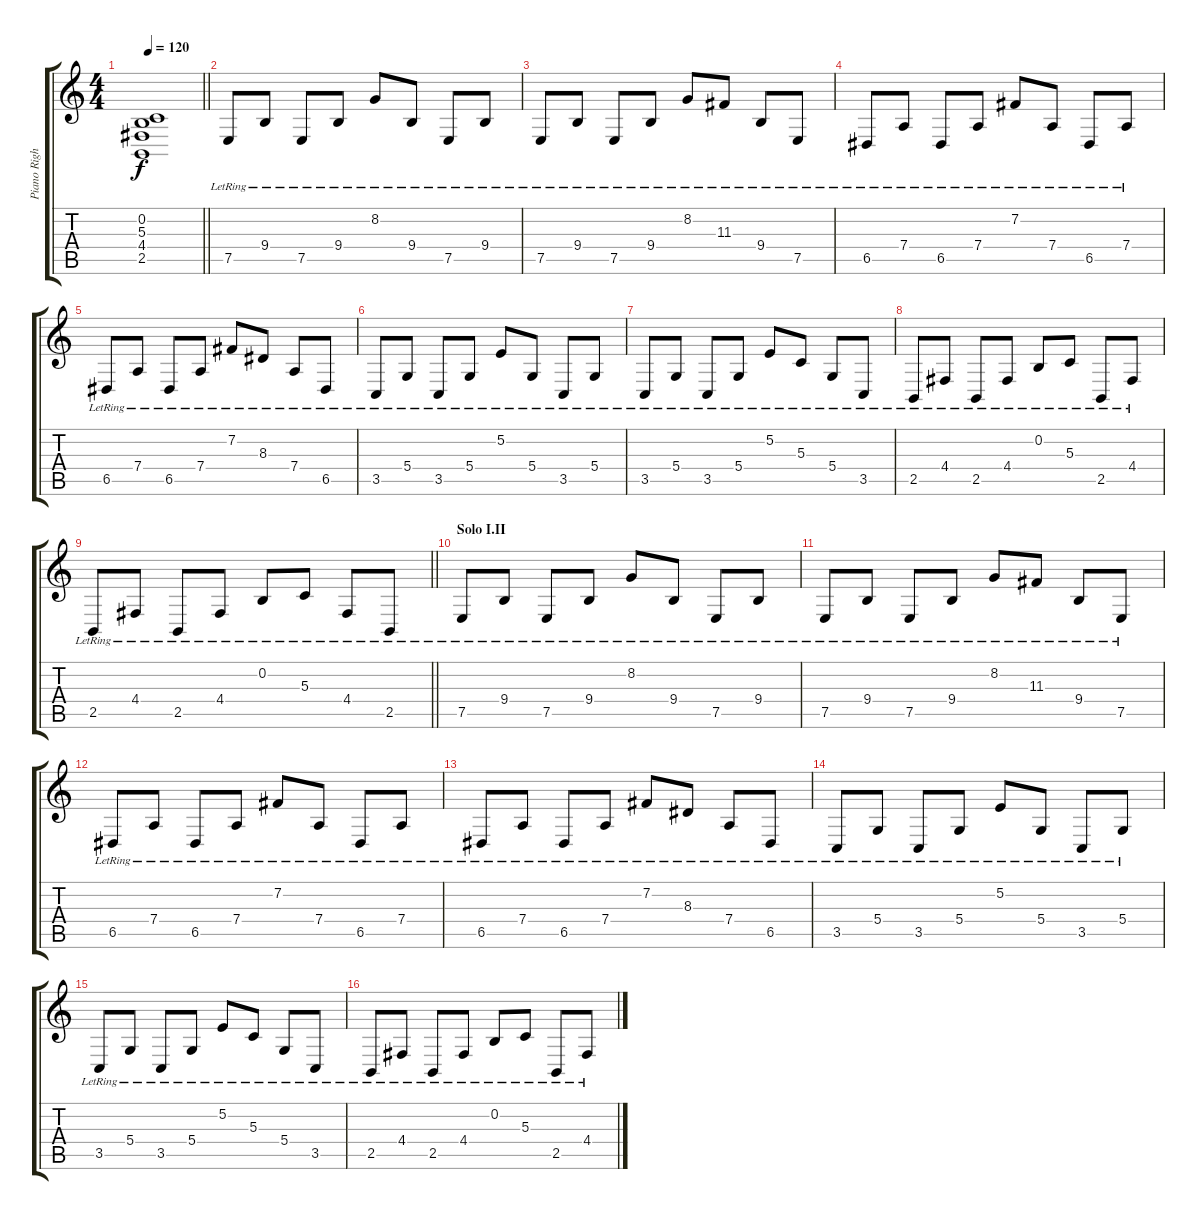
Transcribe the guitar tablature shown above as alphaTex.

\track ("Piano Right Standard" "Piano Righ") {instrument acousticgrandpiano}
\staff {score tabs}
\tuning (E4 B3 G3 D3 A2 E2) {hide}
\ts (4 4)
\tempo 120
\clef g2
\barLineRight lightlight
\ks c
(0.2{t} 5.3{t} 4.4{t} 2.5{t}).1{dy f} |
\section ("" "")
7.5{lr}.8 9.4{lr}.8 7.5{lr}.8 9.4{lr}.8 8.2{lr}.8 9.4{lr}.8 7.5{lr}.8 9.4{lr}.8 |
7.5{lr}.8 9.4{lr}.8 7.5{lr}.8 9.4{lr}.8 8.2{lr}.8 11.3{lr}.8 9.4{lr}.8 7.5{lr}.8 |
6.5{lr}.8 7.4{lr}.8 6.5{lr}.8 7.4{lr}.8 7.2{lr}.8 7.4{lr}.8 6.5{lr}.8 7.4{lr}.8 |
6.5{lr}.8 7.4{lr}.8 6.5{lr}.8 7.4{lr}.8 7.2{lr}.8 8.3{lr}.8 7.4{lr}.8 6.5{lr}.8 |
3.5{lr}.8 5.4{lr}.8 3.5{lr}.8 5.4{lr}.8 5.2{lr}.8 5.4{lr}.8 3.5{lr}.8 5.4{lr}.8 |
3.5{lr}.8 5.4{lr}.8 3.5{lr}.8 5.4{lr}.8 5.2{lr}.8 5.3{lr}.8 5.4{lr}.8 3.5{lr}.8 |
2.5{lr}.8 4.4{lr}.8 2.5{lr}.8 4.4{lr}.8 0.2{lr}.8 5.3{lr}.8 2.5{lr}.8 4.4{lr}.8 |
\barLineRight lightlight
2.5{lr}.8 4.4{lr}.8 2.5{lr}.8 4.4{lr}.8 0.2{lr}.8 5.3{lr}.8 4.4{lr}.8 2.5{lr}.8 |
\section ("" "Solo I.II")
7.5{lr}.8 9.4{lr}.8 7.5{lr}.8 9.4{lr}.8 8.2{lr}.8 9.4{lr}.8 7.5{lr}.8 9.4{lr}.8 |
7.5{lr}.8 9.4{lr}.8 7.5{lr}.8 9.4{lr}.8 8.2{lr}.8 11.3{lr}.8 9.4{lr}.8 7.5{lr}.8 |
6.5{lr}.8 7.4{lr}.8 6.5{lr}.8 7.4{lr}.8 7.2{lr}.8 7.4{lr}.8 6.5{lr}.8 7.4{lr}.8 |
6.5{lr}.8 7.4{lr}.8 6.5{lr}.8 7.4{lr}.8 7.2{lr}.8 8.3{lr}.8 7.4{lr}.8 6.5{lr}.8 |
3.5{lr}.8 5.4{lr}.8 3.5{lr}.8 5.4{lr}.8 5.2{lr}.8 5.4{lr}.8 3.5{lr}.8 5.4{lr}.8 |
3.5{lr}.8 5.4{lr}.8 3.5{lr}.8 5.4{lr}.8 5.2{lr}.8 5.3{lr}.8 5.4{lr}.8 3.5{lr}.8 |
2.5{lr}.8 4.4{lr}.8 2.5{lr}.8 4.4{lr}.8 0.2{lr}.8 5.3{lr}.8 2.5{lr}.8 4.4{lr}.8
